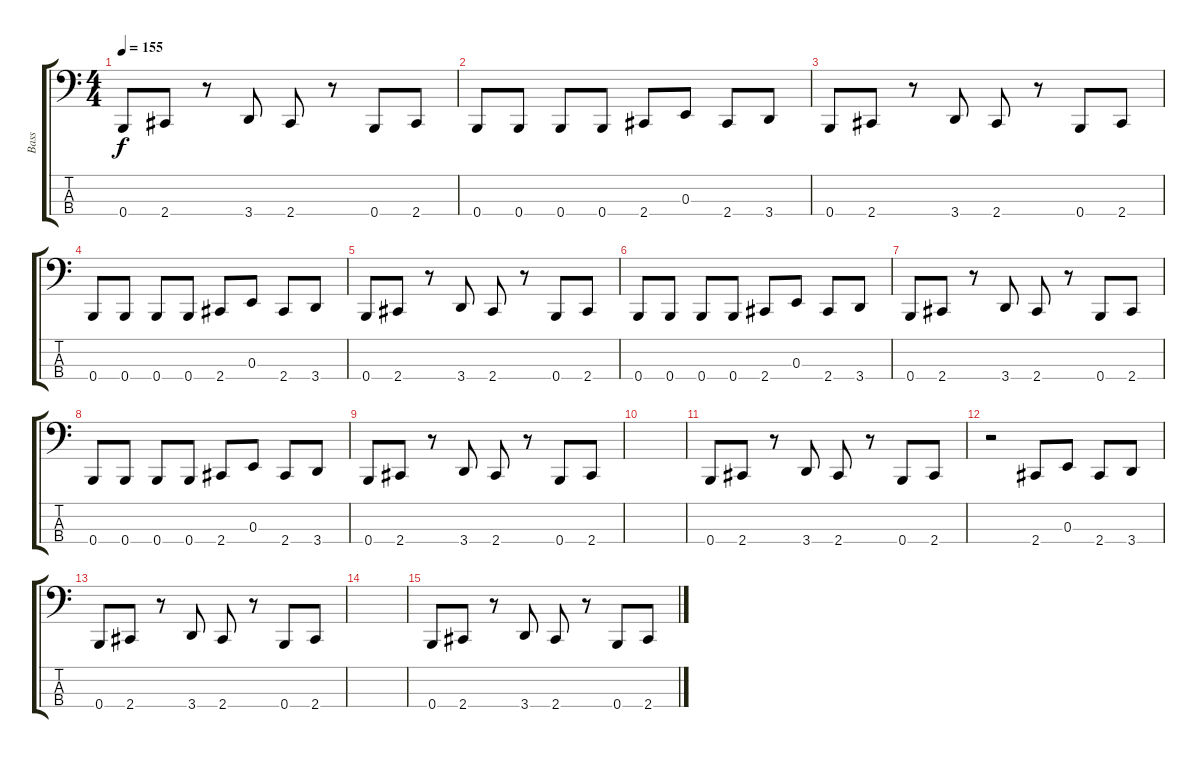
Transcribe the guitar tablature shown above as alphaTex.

\track ("Bass" "Bass") {instrument electricbassfinger}
\staff {score tabs}
\tuning (D2 A1 E1 B0) {hide}
\ts (4 4)
\tempo 155
\clef f4
\ks c
0.4.8{dy f} 2.4.8 r.8 3.4.8 2.4.8 r.8 0.4.8 2.4.8 |
0.4.8 0.4.8 0.4.8 0.4.8 2.4.8 0.3.8 2.4.8 3.4.8 |
0.4.8 2.4.8 r.8 3.4.8 2.4.8 r.8 0.4.8 2.4.8 |
0.4.8 0.4.8 0.4.8 0.4.8 2.4.8 0.3.8 2.4.8 3.4.8 |
0.4.8 2.4.8 r.8 3.4.8 2.4.8 r.8 0.4.8 2.4.8 |
0.4.8 0.4.8 0.4.8 0.4.8 2.4.8 0.3.8 2.4.8 3.4.8 |
0.4.8 2.4.8 r.8 3.4.8 2.4.8 r.8 0.4.8 2.4.8 |
0.4.8 0.4.8 0.4.8 0.4.8 2.4.8 0.3.8 2.4.8 3.4.8 |
0.4.8 2.4.8 r.8 3.4.8 2.4.8 r.8 0.4.8 2.4.8 |
|
0.4.8 2.4.8 r.8 3.4.8 2.4.8 r.8 0.4.8 2.4.8 |
r.2 2.4.8 0.3.8 2.4.8 3.4.8 |
0.4.8 2.4.8 r.8 3.4.8 2.4.8 r.8 0.4.8 2.4.8 |
|
0.4.8 2.4.8 r.8 3.4.8 2.4.8 r.8 0.4.8 2.4.8
